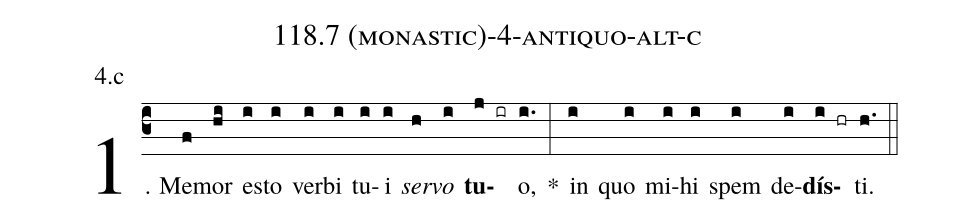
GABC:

name: 118.7 (monastic)-4-antiquo-alt-c;
annotation: 4.c;
%%
(c3)1. Me(f)mor(hi) es(i)to(i) ver(i)bi(i) tu(i)i(i) <i>ser</i>(h)<i>vo</i>(i) <b>tu</b>(j ir)o,(i.) *(:) in(i) quo(i) mi(i)hi(i) spem(i) de(i)<b>dís</b>(i hr)ti.(h.) (::)
